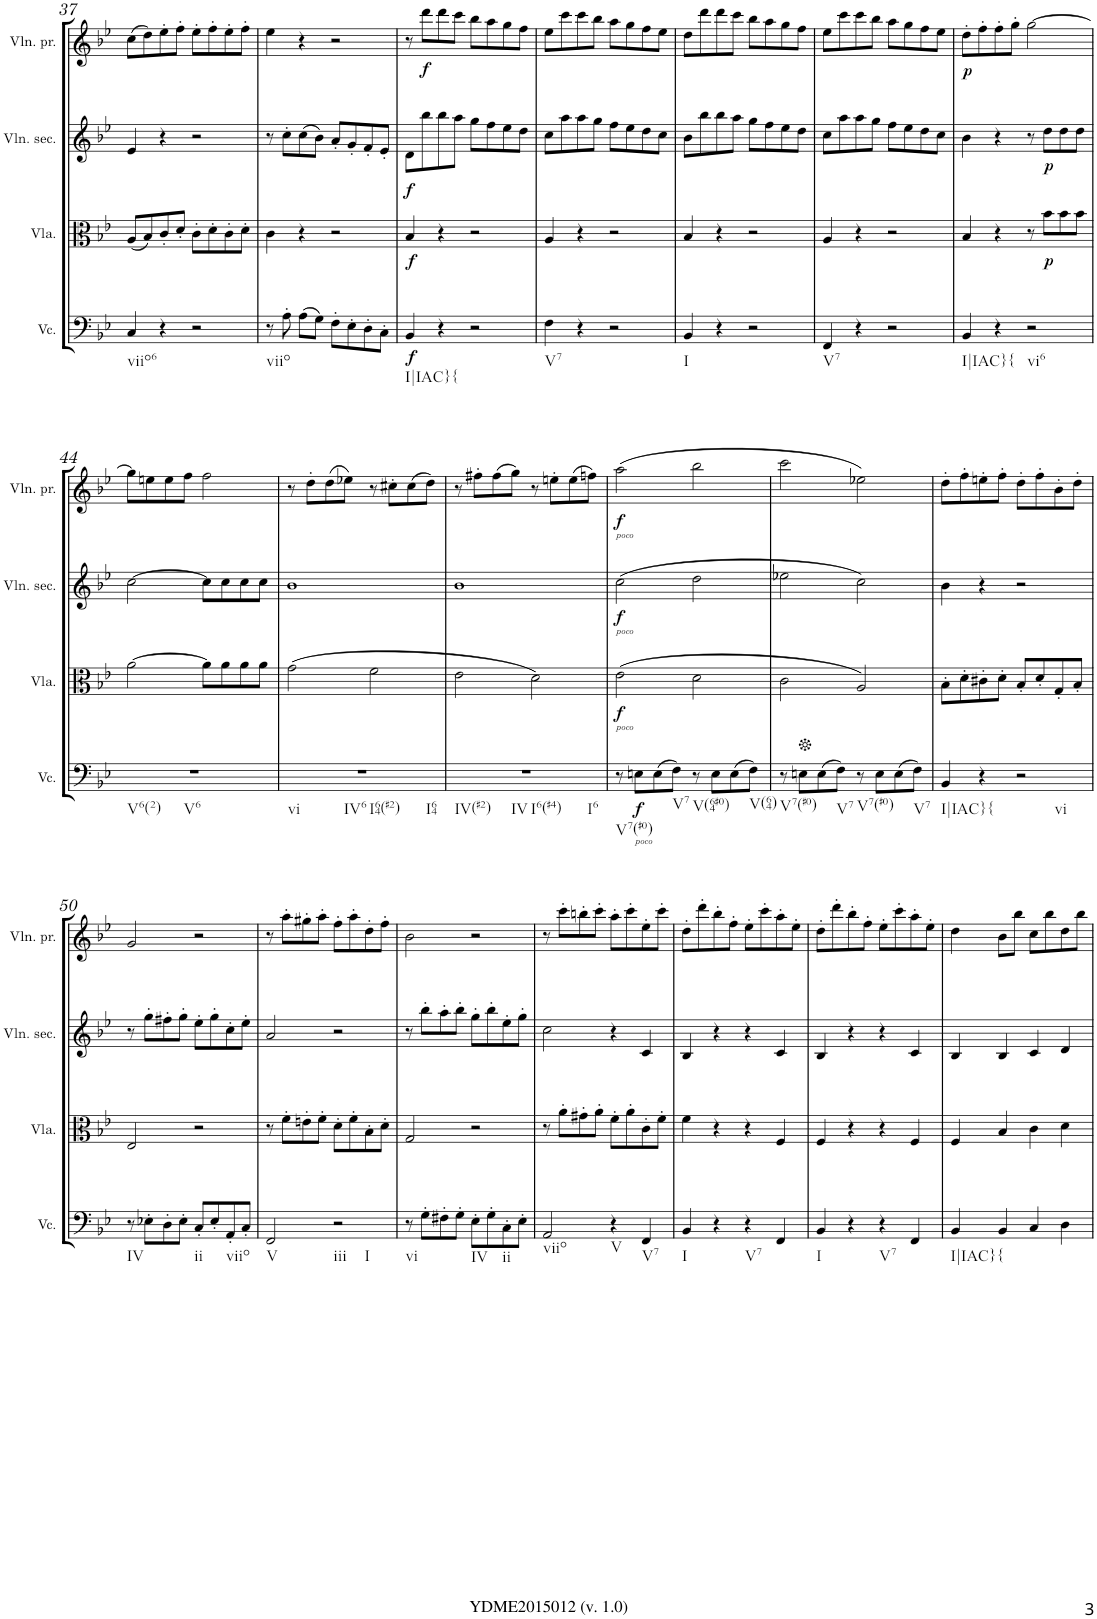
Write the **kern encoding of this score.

**kern	**dynam	**kern	**dynam	**kern	**dynam	**kern	**dynam
*part4	*part4	*part3	*part3	*part2	*part2	*part1	*part1
*staff4	*staff4	*staff3	*staff3	*staff2	*staff2	*staff1	*staff1
*I"Violoncelle	*	*I"Viola	*	*I"Violino secondo	*	*I"Violino primo	*
*I'Vc.	*	*I'Vla.	*	*I'Vln. sec.	*	*I'Vln. pr.	*
!!LO:PB:g=z
*clefF4	*	*clefC3	*	*clefG2	*	*clefG2	*
*k[b-e-]	*	*k[b-e-]	*	*k[b-e-]	*	*k[b-e-]	*
*M2/2	*	*M2/2	*	*M2/2	*	*M2/2	*
=37	=37	=37	=37	=37	=37	=37	=37
!LO:TX:b:t=viio6	!	!	!	!	!	!	!
4C/	.	(<8A/L	.	4e-/	.	(>8cc\L	.
.	.	8B-/)	.	.	.	8dd\)	.
4r	.	8c'/	.	4r	.	8ee-'\	.
.	.	8d'/J	.	.	.	8ff'\J	.
2r	.	8c'\L	.	2r	.	8ee-'\L	.
.	.	8d'\	.	.	.	8ff'\	.
.	.	8c'\	.	.	.	8ee-'\	.
.	.	8d'\J	.	.	.	8ff'\J	.
=38	=38	=38	=38	=38	=38	=38	=38
!LO:TX:b:t=viio	!	!	!	!	!	!	!
8r	.	4c\	.	8r	.	4ee-\	.
8A'\	.	.	.	8cc'\L	.	.	.
(>8A\L	.	4r	.	(>8cc\	.	4r	.
8G\J)	.	.	.	8b-\J)	.	.	.
8F'\L	.	2r	.	8a'/L	.	2r	.
8E-'\	.	.	.	8g'/	.	.	.
8D'\	.	.	.	8f'/	.	.	.
8C'\J	.	.	.	8e-'/J	.	.	.
=39	=39	=39	=39	=39	=39	=39	=39
!LO:TX:b:t=I|IAC}{	!	!	!	!	!	!	!
!	!LO:DY:b	!	!LO:DY:b	!	!LO:DY:b	!	!
4BB-/	f	4B-/	f	8d\L	f	8r	.
!	!	!	!	!	!	!	!LO:DY:b
.	.	.	.	8bb-\	.	8ddd\L	f
4r	.	4r	.	8bb-\	.	8ddd\	.
.	.	.	.	8aa\J	.	8ccc\J	.
2r	.	2r	.	8gg\L	.	8bb-\L	.
.	.	.	.	8ff\	.	8aa\	.
.	.	.	.	8ee-\	.	8gg\	.
.	.	.	.	8dd\J	.	8ff\J	.
=40	=40	=40	=40	=40	=40	=40	=40
!LO:TX:b:t=V7	!	!	!	!	!	!	!
4F\	.	4A/	.	8cc\L	.	8ee-\L	.
.	.	.	.	8aa\	.	8ccc\	.
4r	.	4r	.	8aa\	.	8ccc\	.
.	.	.	.	8gg\J	.	8bb-\J	.
2r	.	2r	.	8ff\L	.	8aa\L	.
.	.	.	.	8ee-\	.	8gg\	.
.	.	.	.	8dd\	.	8ff\	.
.	.	.	.	8cc\J	.	8ee-\J	.
=41	=41	=41	=41	=41	=41	=41	=41
!LO:TX:b:t=I	!	!	!	!	!	!	!
4BB-/	.	4B-/	.	8b-\L	.	8dd\L	.
.	.	.	.	8bb-\	.	8ddd\	.
4r	.	4r	.	8bb-\	.	8ddd\	.
.	.	.	.	8aa\J	.	8ccc\J	.
2r	.	2r	.	8gg\L	.	8bb-\L	.
.	.	.	.	8ff\	.	8aa\	.
.	.	.	.	8ee-\	.	8gg\	.
.	.	.	.	8dd\J	.	8ff\J	.
=42	=42	=42	=42	=42	=42	=42	=42
!LO:TX:b:t=V7	!	!	!	!	!	!	!
4FF/	.	4A/	.	8cc\L	.	8ee-\L	.
.	.	.	.	8aa\	.	8ccc\	.
4r	.	4r	.	8aa\	.	8ccc\	.
.	.	.	.	8gg\J	.	8bb-\J	.
2r	.	2r	.	8ff\L	.	8aa\L	.
.	.	.	.	8ee-\	.	8gg\	.
.	.	.	.	8dd\	.	8ff\	.
.	.	.	.	8cc\J	.	8ee-\J	.
=43	=43	=43	=43	=43	=43	=43	=43
!LO:TX:b:t=I|IAC}{	!	!	!	!	!	!	!
!	!	!	!	!	!	!	!LO:DY:b
4BB-/	.	4B-/	.	4b-\	.	8dd'\L	p
.	.	.	.	.	.	8ff'\	.
4r	.	4r	.	4r	.	8ff'\	.
.	.	.	.	.	.	8gg'\J	.
!LO:TX:b:t=vi6	!	!	!	!	!	!	!
2r	.	8r	.	8r	.	[2gg\	.
!	!	!	!LO:DY:b	!	!LO:DY:b	!	!
.	.	8b-\L	p	8dd\L	p	.	.
.	.	8b-\	.	8dd\	.	.	.
.	.	8b-\J	.	8dd\J	.	.	.
!!LO:LB:g=z
=44	=44	=44	=44	=44	=44	=44	=44
!LO:TX:b:t=V6(2)	!	!	!	!	!	!	!
!LO:TX:b:t=V6	!	!	!	!	!	!	!
1r	.	[2a\	.	[2cc\	.	8gg\L]	.
.	.	.	.	.	.	8een\	.
.	.	.	.	.	.	8ee\	.
.	.	.	.	.	.	8ff\J	.
.	.	8a\L]	.	8cc\L]	.	2ff\	.
.	.	8a\	.	8cc\	.	.	.
.	.	8a\	.	8cc\	.	.	.
.	.	8a\J	.	8cc\J	.	.	.
=45	=45	=45	=45	=45	=45	=45	=45
!LO:TX:b:t=vi	!	!	!	!	!	!	!
!LO:TX:b:t=IV6	!	!	!	!	!	!	!
!LO:TX:b:t=I64(#2)	!	!	!	!	!	!	!
!LO:TX:b:t=I64	!	!	!	!	!	!	!
1r	.	(>2g\	.	1b-	.	8r	.
.	.	.	.	.	.	8dd'\L	.
.	.	.	.	.	.	(>8dd\	.
.	.	.	.	.	.	8ee-X\J)	.
.	.	2f\	.	.	.	8r	.
.	.	.	.	.	.	8cc#X'\L	.
.	.	.	.	.	.	(>8cc#\	.
.	.	.	.	.	.	8dd\J)	.
=46	=46	=46	=46	=46	=46	=46	=46
!LO:TX:b:t=IV(#2)	!	!	!	!	!	!	!
!LO:TX:b:t=IV	!	!	!	!	!	!	!
!LO:TX:b:t=I6(#4)	!	!	!	!	!	!	!
!LO:TX:b:t=I6	!	!	!	!	!	!	!
1r	.	2e-\	.	1b-	.	8r	.
.	.	.	.	.	.	8ff#X'\L	.
.	.	.	.	.	.	(>8ff#\	.
.	.	.	.	.	.	8gg\J)	.
.	.	2d\)	.	.	.	8r	.
.	.	.	.	.	.	8een'\L	.
.	.	.	.	.	.	(>8ee\	.
.	.	.	.	.	.	8ffn\J)	.
=47	=47	=47	=47	=47	=47	=47	=47
!	!	!	!	!	!	!LO:TX:b:i:t=poco	!
!	!	!	!	!LO:TX:b:i:t=poco	!	!	!
!	!	!LO:TX:b:i:t=poco	!	!	!	!	!
!LO:TX:b:t=V7(#0)	!	!	!	!	!	!	!
!	!	!	!LO:DY:b	!	!LO:DY:b	!	!LO:DY:b
8r	.	(>2e-\	f	(>2cc\	f	(>2aa\	f
!LO:TX:b:i:t=poco	!	!	!	!	!	!	!
!	!LO:DY:b	!	!	!	!	!	!
8En\L	f	.	.	.	.	.	.
(>8E\	.	.	.	.	.	.	.
!LO:TX:b:t=V7	!	!	!	!	!	!	!
8F\J)	.	.	.	.	.	.	.
!LO:TX:b:t=V(64#0)	!	!	!	!	!	!	!
8r	.	2d\	.	2dd\	.	2bb-\	.
8E\L	.	.	.	.	.	.	.
(>8E\	.	.	.	.	.	.	.
!LO:TX:b:t=V(64)	!	!	!	!	!	!	!
8F\J)	.	.	.	.	.	.	.
=48	=48	=48	=48	=48	=48	=48	=48
!LO:TX:b:t=V7(#0)	!	!	!	!	!	!	!
8r	.	2c\	.	2ee-X\	.	2ccc\	.
8En\L	.	.	.	.	.	.	.
(>8E\	.	.	.	.	.	.	.
!LO:TX:b:t=V7	!	!	!	!	!	!	!
8F\J)	.	.	.	.	.	.	.
!LO:TX:b:t=V7(#0)	!	!	!	!	!	!	!
8r	.	2A/)	.	2cc\)	.	2ee-X\)	.
8E\L	.	.	.	.	.	.	.
(>8E\	.	.	.	.	.	.	.
!LO:TX:b:t=V7	!	!	!	!	!	!	!
8F\J)	.	.	.	.	.	.	.
=49	=49	=49	=49	=49	=49	=49	=49
!LO:TX:b:t=I|IAC}{	!	!	!	!	!	!	!
4BB-/	.	8B-'\L	.	4b-\	.	8dd'\L	.
.	.	8d'\	.	.	.	8ff'\	.
4r	.	8c#X'\	.	4r	.	8een'\	.
.	.	8d'\J	.	.	.	8ff'\J	.
!LO:TX:b:t=vi	!	!	!	!	!	!	!
2r	.	8B-'/L	.	2r	.	8dd'\L	.
.	.	8d'/	.	.	.	8ff'\	.
.	.	8G'/	.	.	.	8b-'\	.
.	.	8B-'/J	.	.	.	8dd'\J	.
!!LO:LB:g=z
=50	=50	=50	=50	=50	=50	=50	=50
!LO:TX:b:t=IV	!	!	!	!	!	!	!
8r	.	2E-/	.	8r	.	2g/	.
8E-X'\L	.	.	.	8gg'\L	.	.	.
8D'\	.	.	.	8ff#X'\	.	.	.
8E-'\J	.	.	.	8gg'\J	.	.	.
!LO:TX:b:t=ii	!	!	!	!	!	!	!
8C'/L	.	2r	.	8ee-'\L	.	2r	.
8E-'/	.	.	.	8gg'\	.	.	.
!LO:TX:b:t=viio	!	!	!	!	!	!	!
8AA'/	.	.	.	8cc'\	.	.	.
8C'/J	.	.	.	8ee-'\J	.	.	.
=51	=51	=51	=51	=51	=51	=51	=51
!LO:TX:b:t=V	!	!	!	!	!	!	!
2FF/	.	8r	.	2a/	.	8r	.
.	.	8f'\L	.	.	.	8aa'\L	.
.	.	8en'\	.	.	.	8gg#X'\	.
.	.	8f'\J	.	.	.	8aa'\J	.
!LO:TX:b:t=iii	!	!	!	!	!	!	!
!LO:TX:b:t=I	!	!	!	!	!	!	!
2r	.	8d'\L	.	2r	.	8ff'\L	.
.	.	8f'\	.	.	.	8aa'\	.
.	.	8B-'\	.	.	.	8dd'\	.
.	.	8d'\J	.	.	.	8ff'\J	.
=52	=52	=52	=52	=52	=52	=52	=52
!LO:TX:b:t=vi	!	!	!	!	!	!	!
8r	.	2G/	.	8r	.	2b-\	.
8G'\L	.	.	.	8bb-'\L	.	.	.
8F#X'\	.	.	.	8aa'\	.	.	.
8G'\J	.	.	.	8bb-'\J	.	.	.
!LO:TX:b:t=IV	!	!	!	!	!	!	!
8E-'\L	.	2r	.	8gg'\L	.	2r	.
8G'\	.	.	.	8bb-'\	.	.	.
!LO:TX:b:t=ii	!	!	!	!	!	!	!
8C'\	.	.	.	8ee-'\	.	.	.
8E-'\J	.	.	.	8gg'\J	.	.	.
=53	=53	=53	=53	=53	=53	=53	=53
!LO:TX:b:t=viio	!	!	!	!	!	!	!
2AA/	.	8r	.	2cc\	.	8r	.
.	.	8a'\L	.	.	.	8ccc'\L	.
.	.	8g#X'\	.	.	.	8bbn'\	.
.	.	8a'\J	.	.	.	8ccc'\J	.
!LO:TX:b:t=V	!	!	!	!	!	!	!
4r	.	8f'\L	.	4r	.	8aa'\L	.
.	.	8a'\	.	.	.	8ccc'\	.
!LO:TX:b:t=V7	!	!	!	!	!	!	!
4FF/	.	8c'\	.	4c/	.	8ee-'\	.
.	.	8f'\J	.	.	.	8ccc'\J	.
=54	=54	=54	=54	=54	=54	=54	=54
!LO:TX:b:t=I	!	!	!	!	!	!	!
4BB-/	.	4f\	.	4B-/	.	8dd'\L	.
.	.	.	.	.	.	8ddd'\	.
4r	.	4r	.	4r	.	8bb-'\	.
.	.	.	.	.	.	8ff'\J	.
!LO:TX:b:t=V7	!	!	!	!	!	!	!
4r	.	4r	.	4r	.	8ee-'\L	.
.	.	.	.	.	.	8ccc'\	.
4FF/	.	4F/	.	4c/	.	8aa'\	.
.	.	.	.	.	.	8ee-'\J	.
=55	=55	=55	=55	=55	=55	=55	=55
!LO:TX:b:t=I	!	!	!	!	!	!	!
4BB-/	.	4F/	.	4B-/	.	8dd'\L	.
.	.	.	.	.	.	8ddd'\	.
4r	.	4r	.	4r	.	8bb-'\	.
.	.	.	.	.	.	8ff'\J	.
!LO:TX:b:t=V7	!	!	!	!	!	!	!
4r	.	4r	.	4r	.	8ee-'\L	.
.	.	.	.	.	.	8ccc'\	.
4FF/	.	4F/	.	4c/	.	8aa'\	.
.	.	.	.	.	.	8ee-'\J	.
=56	=56	=56	=56	=56	=56	=56	=56
!LO:TX:b:t=I|IAC}	!	!	!	!	!	!	!
4BB-/	.	4F/	.	4B-/	.	4dd\	.
!LO:TX:b:t={	!	!	!	!	!	!	!
4BB-/	.	4B-/	.	4B-/	.	8b-\L	.
.	.	.	.	.	.	8bb-\J	.
4C/	.	4c\	.	4c/	.	8cc\L	.
.	.	.	.	.	.	8bb-\	.
4D\	.	4d\	.	4d/	.	8dd\	.
.	.	.	.	.	.	8bb-\J	.
=	=	=	=	=	=	=	=
*-	*-	*-	*-	*-	*-	*-	*-
